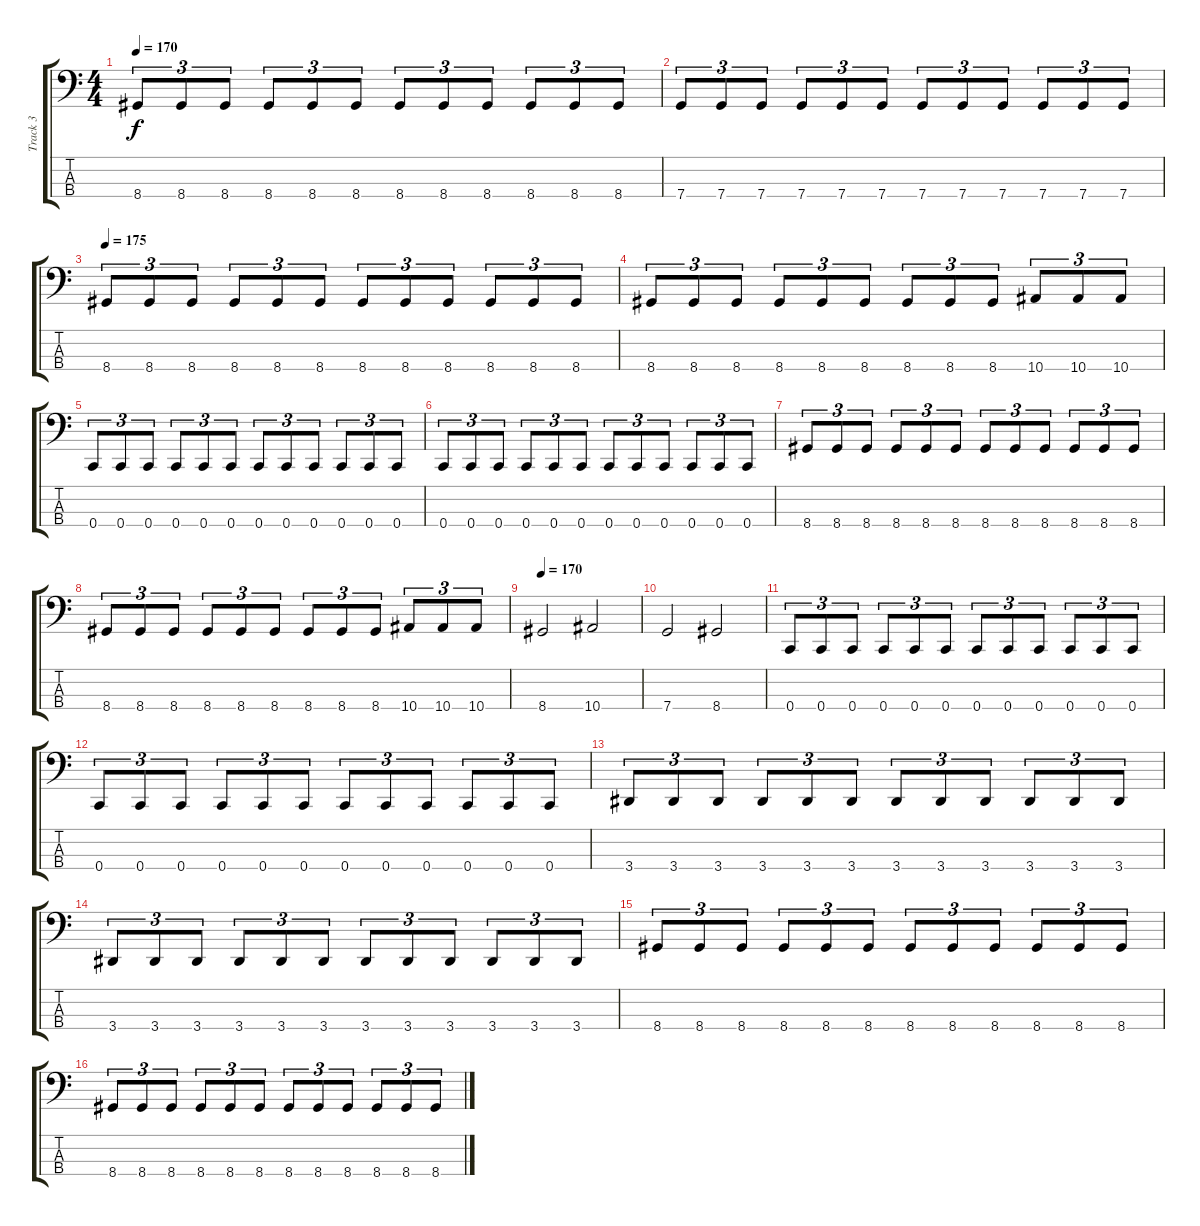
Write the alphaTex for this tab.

\track ("Track 3" "Track 3") {instrument electricbassfinger}
\staff {score tabs}
\tuning (F2 C2 G1 C1) {hide}
\ts (4 4)
\tempo 170
\clef f4
\ks c
8.4.8{tu (3 2) dy f} 8.4.8{tu (3 2)} 8.4.8{tu (3 2)} 8.4.8{tu (3 2)} 8.4.8{tu (3 2)} 8.4.8{tu (3 2)} 8.4.8{tu (3 2)} 8.4.8{tu (3 2)} 8.4.8{tu (3 2)} 8.4.8{tu (3 2)} 8.4.8{tu (3 2)} 8.4.8{tu (3 2)} |
7.4.8{tu (3 2)} 7.4.8{tu (3 2)} 7.4.8{tu (3 2)} 7.4.8{tu (3 2)} 7.4.8{tu (3 2)} 7.4.8{tu (3 2)} 7.4.8{tu (3 2)} 7.4.8{tu (3 2)} 7.4.8{tu (3 2)} 7.4.8{tu (3 2)} 7.4.8{tu (3 2)} 7.4.8{tu (3 2)} |
\tempo 175
8.4.8{tu (3 2)} 8.4.8{tu (3 2)} 8.4.8{tu (3 2)} 8.4.8{tu (3 2)} 8.4.8{tu (3 2)} 8.4.8{tu (3 2)} 8.4.8{tu (3 2)} 8.4.8{tu (3 2)} 8.4.8{tu (3 2)} 8.4.8{tu (3 2)} 8.4.8{tu (3 2)} 8.4.8{tu (3 2)} |
8.4.8{tu (3 2)} 8.4.8{tu (3 2)} 8.4.8{tu (3 2)} 8.4.8{tu (3 2)} 8.4.8{tu (3 2)} 8.4.8{tu (3 2)} 8.4.8{tu (3 2)} 8.4.8{tu (3 2)} 8.4.8{tu (3 2)} 10.4.8{tu (3 2)} 10.4.8{tu (3 2)} 10.4.8{tu (3 2)} |
0.4.8{tu (3 2)} 0.4.8{tu (3 2)} 0.4.8{tu (3 2)} 0.4.8{tu (3 2)} 0.4.8{tu (3 2)} 0.4.8{tu (3 2)} 0.4.8{tu (3 2)} 0.4.8{tu (3 2)} 0.4.8{tu (3 2)} 0.4.8{tu (3 2)} 0.4.8{tu (3 2)} 0.4.8{tu (3 2)} |
0.4.8{tu (3 2)} 0.4.8{tu (3 2)} 0.4.8{tu (3 2)} 0.4.8{tu (3 2)} 0.4.8{tu (3 2)} 0.4.8{tu (3 2)} 0.4.8{tu (3 2)} 0.4.8{tu (3 2)} 0.4.8{tu (3 2)} 0.4.8{tu (3 2)} 0.4.8{tu (3 2)} 0.4.8{tu (3 2)} |
8.4.8{tu (3 2)} 8.4.8{tu (3 2)} 8.4.8{tu (3 2)} 8.4.8{tu (3 2)} 8.4.8{tu (3 2)} 8.4.8{tu (3 2)} 8.4.8{tu (3 2)} 8.4.8{tu (3 2)} 8.4.8{tu (3 2)} 8.4.8{tu (3 2)} 8.4.8{tu (3 2)} 8.4.8{tu (3 2)} |
8.4.8{tu (3 2)} 8.4.8{tu (3 2)} 8.4.8{tu (3 2)} 8.4.8{tu (3 2)} 8.4.8{tu (3 2)} 8.4.8{tu (3 2)} 8.4.8{tu (3 2)} 8.4.8{tu (3 2)} 8.4.8{tu (3 2)} 10.4.8{tu (3 2)} 10.4.8{tu (3 2)} 10.4.8{tu (3 2)} |
\tempo 170
8.4.2 10.4.2 |
7.4.2 8.4.2 |
0.4.8{tu (3 2)} 0.4.8{tu (3 2)} 0.4.8{tu (3 2)} 0.4.8{tu (3 2)} 0.4.8{tu (3 2)} 0.4.8{tu (3 2)} 0.4.8{tu (3 2)} 0.4.8{tu (3 2)} 0.4.8{tu (3 2)} 0.4.8{tu (3 2)} 0.4.8{tu (3 2)} 0.4.8{tu (3 2)} |
0.4.8{tu (3 2)} 0.4.8{tu (3 2)} 0.4.8{tu (3 2)} 0.4.8{tu (3 2)} 0.4.8{tu (3 2)} 0.4.8{tu (3 2)} 0.4.8{tu (3 2)} 0.4.8{tu (3 2)} 0.4.8{tu (3 2)} 0.4.8{tu (3 2)} 0.4.8{tu (3 2)} 0.4.8{tu (3 2)} |
3.4.8{tu (3 2)} 3.4.8{tu (3 2)} 3.4.8{tu (3 2)} 3.4.8{tu (3 2)} 3.4.8{tu (3 2)} 3.4.8{tu (3 2)} 3.4.8{tu (3 2)} 3.4.8{tu (3 2)} 3.4.8{tu (3 2)} 3.4.8{tu (3 2)} 3.4.8{tu (3 2)} 3.4.8{tu (3 2)} |
3.4.8{tu (3 2)} 3.4.8{tu (3 2)} 3.4.8{tu (3 2)} 3.4.8{tu (3 2)} 3.4.8{tu (3 2)} 3.4.8{tu (3 2)} 3.4.8{tu (3 2)} 3.4.8{tu (3 2)} 3.4.8{tu (3 2)} 3.4.8{tu (3 2)} 3.4.8{tu (3 2)} 3.4.8{tu (3 2)} |
8.4.8{tu (3 2)} 8.4.8{tu (3 2)} 8.4.8{tu (3 2)} 8.4.8{tu (3 2)} 8.4.8{tu (3 2)} 8.4.8{tu (3 2)} 8.4.8{tu (3 2)} 8.4.8{tu (3 2)} 8.4.8{tu (3 2)} 8.4.8{tu (3 2)} 8.4.8{tu (3 2)} 8.4.8{tu (3 2)} |
8.4.8{tu (3 2)} 8.4.8{tu (3 2)} 8.4.8{tu (3 2)} 8.4.8{tu (3 2)} 8.4.8{tu (3 2)} 8.4.8{tu (3 2)} 8.4.8{tu (3 2)} 8.4.8{tu (3 2)} 8.4.8{tu (3 2)} 8.4.8{tu (3 2)} 8.4.8{tu (3 2)} 8.4.8{tu (3 2)}
